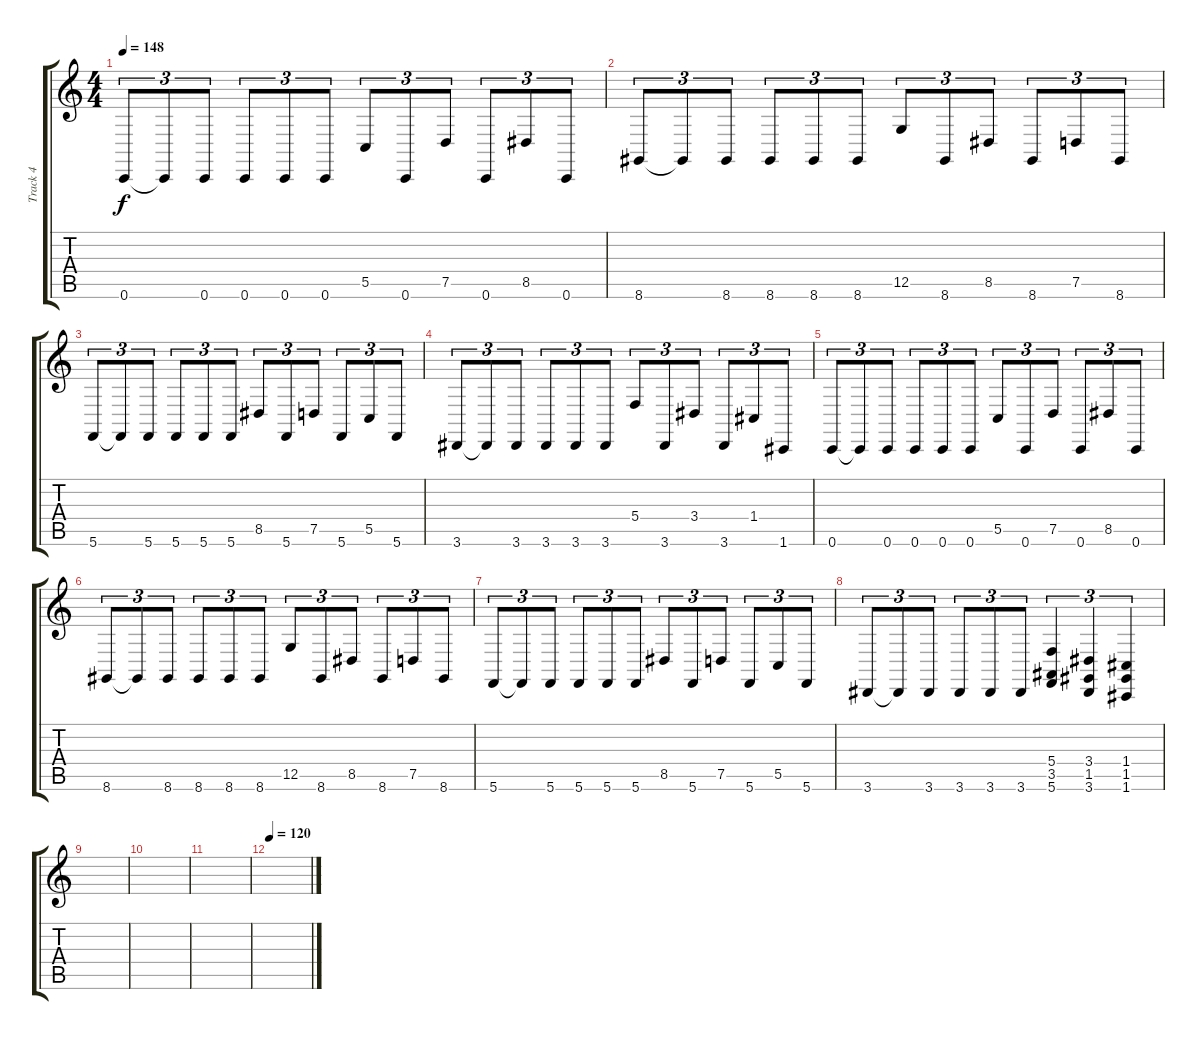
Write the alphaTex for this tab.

\track ("Track 4" "Track 4") {instrument electricgrandpiano}
\staff {score tabs}
\tuning (D4 A3 F3 C3 G2 C2) {hide}
\ts (4 4)
\tempo 148
\clef g2
\ks c
0.6.8{tu (3 2) dy f} 0.6{t}.8{tu (3 2)} 0.6.8{tu (3 2)} 0.6.8{tu (3 2)} 0.6.8{tu (3 2)} 0.6.8{tu (3 2)} 5.5.8{tu (3 2)} 0.6.8{tu (3 2)} 7.5.8{tu (3 2)} 0.6.8{tu (3 2)} 8.5.8{tu (3 2)} 0.6.8{tu (3 2)} |
8.6.8{tu (3 2)} 8.6{t}.8{tu (3 2)} 8.6.8{tu (3 2)} 8.6.8{tu (3 2)} 8.6.8{tu (3 2)} 8.6.8{tu (3 2)} 12.5.8{tu (3 2)} 8.6.8{tu (3 2)} 8.5.8{tu (3 2)} 8.6.8{tu (3 2)} 7.5.8{tu (3 2)} 8.6.8{tu (3 2)} |
5.6.8{tu (3 2)} 5.6{t}.8{tu (3 2)} 5.6.8{tu (3 2)} 5.6.8{tu (3 2)} 5.6.8{tu (3 2)} 5.6.8{tu (3 2)} 8.5.8{tu (3 2)} 5.6.8{tu (3 2)} 7.5.8{tu (3 2)} 5.6.8{tu (3 2)} 5.5.8{tu (3 2)} 5.6.8{tu (3 2)} |
3.6.8{tu (3 2)} 3.6{t}.8{tu (3 2)} 3.6.8{tu (3 2)} 3.6.8{tu (3 2)} 3.6.8{tu (3 2)} 3.6.8{tu (3 2)} 5.4.8{tu (3 2)} 3.6.8{tu (3 2)} 3.4.8{tu (3 2)} 3.6.8{tu (3 2)} 1.4.8{tu (3 2)} 1.6.8{tu (3 2)} |
0.6.8{tu (3 2)} 0.6{t}.8{tu (3 2)} 0.6.8{tu (3 2)} 0.6.8{tu (3 2)} 0.6.8{tu (3 2)} 0.6.8{tu (3 2)} 5.5.8{tu (3 2)} 0.6.8{tu (3 2)} 7.5.8{tu (3 2)} 0.6.8{tu (3 2)} 8.5.8{tu (3 2)} 0.6.8{tu (3 2)} |
8.6.8{tu (3 2)} 8.6{t}.8{tu (3 2)} 8.6.8{tu (3 2)} 8.6.8{tu (3 2)} 8.6.8{tu (3 2)} 8.6.8{tu (3 2)} 12.5.8{tu (3 2)} 8.6.8{tu (3 2)} 8.5.8{tu (3 2)} 8.6.8{tu (3 2)} 7.5.8{tu (3 2)} 8.6.8{tu (3 2)} |
5.6.8{tu (3 2)} 5.6{t}.8{tu (3 2)} 5.6.8{tu (3 2)} 5.6.8{tu (3 2)} 5.6.8{tu (3 2)} 5.6.8{tu (3 2)} 8.5.8{tu (3 2)} 5.6.8{tu (3 2)} 7.5.8{tu (3 2)} 5.6.8{tu (3 2)} 5.5.8{tu (3 2)} 5.6.8{tu (3 2)} |
3.6.8{tu (3 2)} 3.6{t}.8{tu (3 2)} 3.6.8{tu (3 2)} 3.6.8{tu (3 2)} 3.6.8{tu (3 2)} 3.6.8{tu (3 2)} (5.4 3.5 5.6).4{tu (3 2)} (3.4 1.5 3.6).4{tu (3 2)} (1.4 1.5 1.6).4{tu (3 2)} |
|
|
|
\tempo 120
